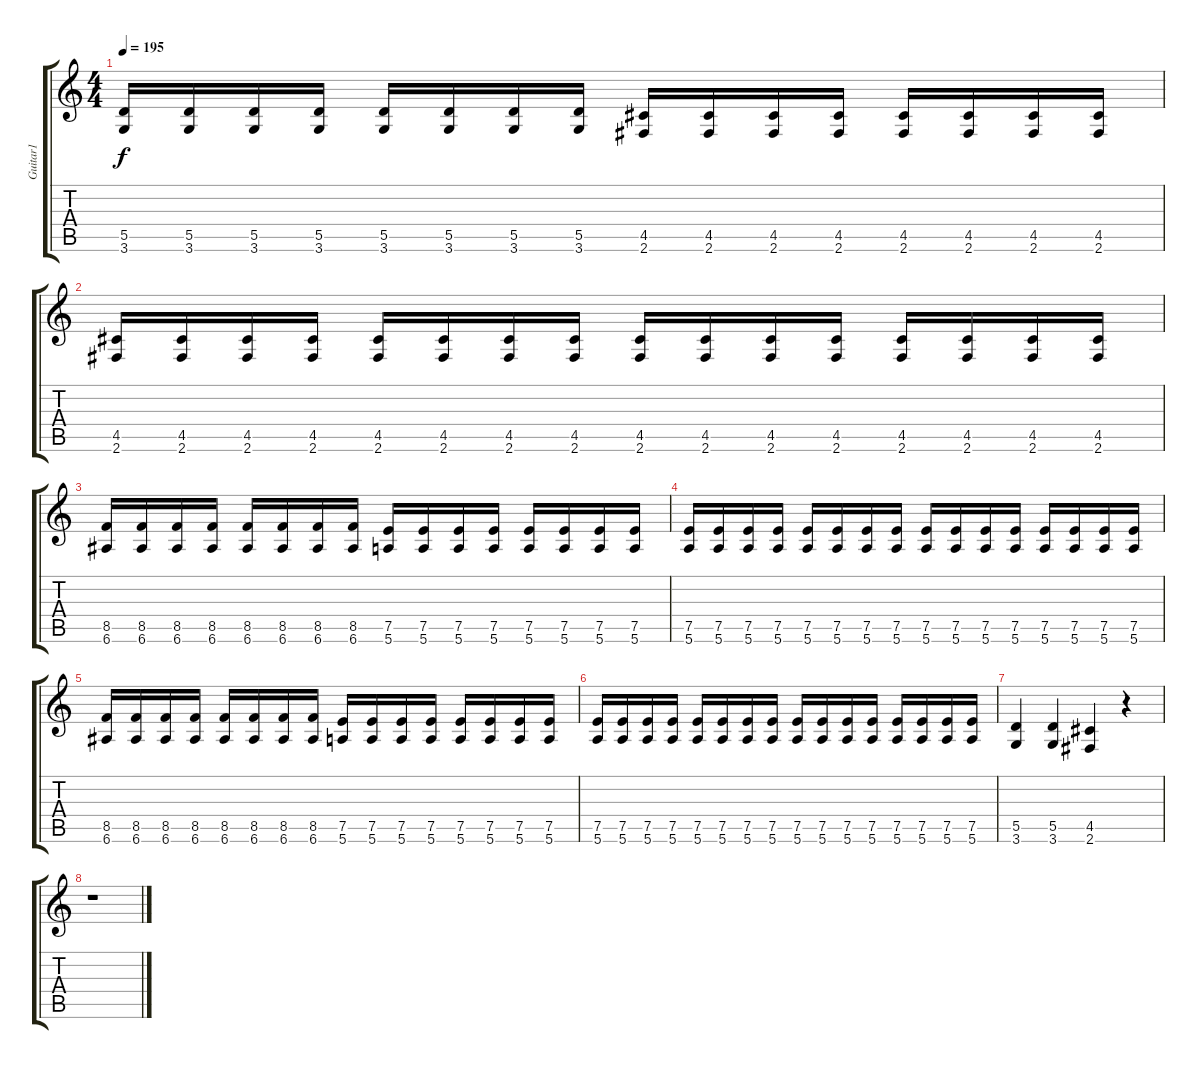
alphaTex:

\track ("Guitar1" "Guitar1") {instrument distortionguitar}
\staff {score tabs}
\tuning (E4 B3 G3 D3 A2 E2) {hide}
\ts (4 4)
\tempo 195
\clef g2
\ks c
(5.5 3.6).16{dy f} (5.5 3.6).16 (5.5 3.6).16 (5.5 3.6).16 (5.5 3.6).16 (5.5 3.6).16 (5.5 3.6).16 (5.5 3.6).16 (4.5 2.6).16 (4.5 2.6).16 (4.5 2.6).16 (4.5 2.6).16 (4.5 2.6).16 (4.5 2.6).16 (4.5 2.6).16 (4.5 2.6).16 |
(4.5 2.6).16 (4.5 2.6).16 (4.5 2.6).16 (4.5 2.6).16 (4.5 2.6).16 (4.5 2.6).16 (4.5 2.6).16 (4.5 2.6).16 (4.5 2.6).16 (4.5 2.6).16 (4.5 2.6).16 (4.5 2.6).16 (4.5 2.6).16 (4.5 2.6).16 (4.5 2.6).16 (4.5 2.6).16 |
(8.5 6.6).16 (8.5 6.6).16 (8.5 6.6).16 (8.5 6.6).16 (8.5 6.6).16 (8.5 6.6).16 (8.5 6.6).16 (8.5 6.6).16 (7.5 5.6).16 (7.5 5.6).16 (7.5 5.6).16 (7.5 5.6).16 (7.5 5.6).16 (7.5 5.6).16 (7.5 5.6).16 (7.5 5.6).16 |
(7.5 5.6).16 (7.5 5.6).16 (7.5 5.6).16 (7.5 5.6).16 (7.5 5.6).16 (7.5 5.6).16 (7.5 5.6).16 (7.5 5.6).16 (7.5 5.6).16 (7.5 5.6).16 (7.5 5.6).16 (7.5 5.6).16 (7.5 5.6).16 (7.5 5.6).16 (7.5 5.6).16 (7.5 5.6).16 |
(8.5 6.6).16 (8.5 6.6).16 (8.5 6.6).16 (8.5 6.6).16 (8.5 6.6).16 (8.5 6.6).16 (8.5 6.6).16 (8.5 6.6).16 (7.5 5.6).16 (7.5 5.6).16 (7.5 5.6).16 (7.5 5.6).16 (7.5 5.6).16 (7.5 5.6).16 (7.5 5.6).16 (7.5 5.6).16 |
(7.5 5.6).16 (7.5 5.6).16 (7.5 5.6).16 (7.5 5.6).16 (7.5 5.6).16 (7.5 5.6).16 (7.5 5.6).16 (7.5 5.6).16 (7.5 5.6).16 (7.5 5.6).16 (7.5 5.6).16 (7.5 5.6).16 (7.5 5.6).16 (7.5 5.6).16 (7.5 5.6).16 (7.5 5.6).16 |
(5.5 3.6).4 (5.5 3.6).4 (4.5 2.6).4 r.4 |
r.1
